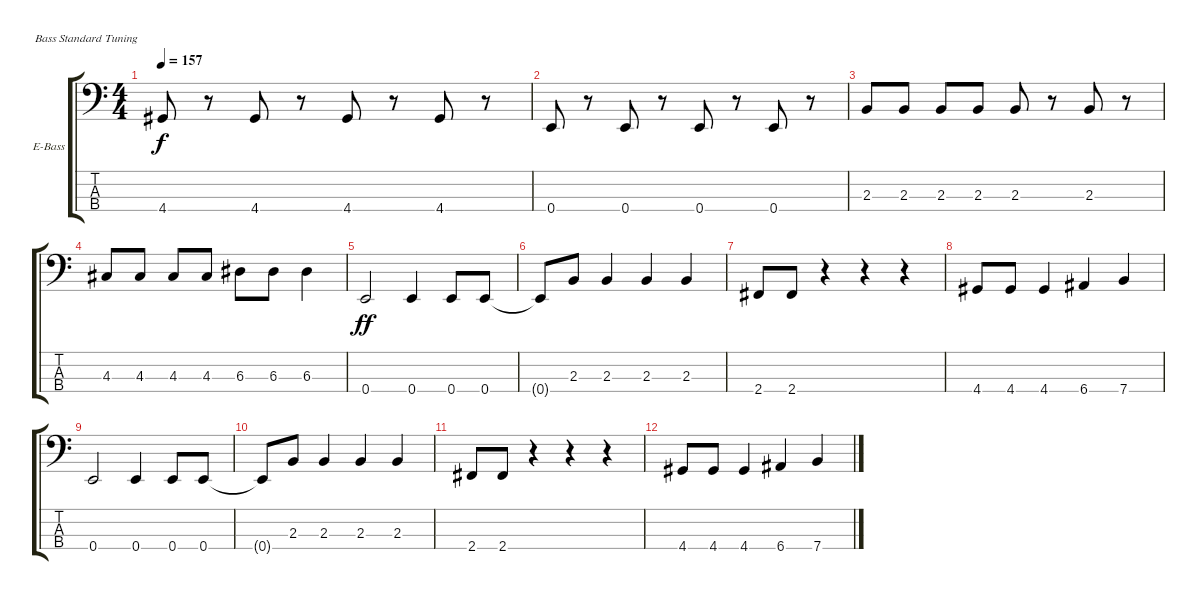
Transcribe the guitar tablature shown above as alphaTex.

\defaultSystemsLayout 4
\bracketExtendMode groupsimilarinstruments
\firstSystemTrackNameOrientation horizontal
\otherSystemsTrackNameOrientation horizontal
\track ("Electric Bass" "E-Bass") {instrument electricbassfinger}
\staff {score tabs}
\tuning (G2 D2 A1 E1)
\ts (4 4)
\tempo 157
\clef f4
\scale
0.333333
\ks c
4.4.8{dy f} r.8 4.4.8 r.8 4.4.8 r.8 4.4.8 r.8 |
\scale
0.333333 0.4.8 r.8 0.4.8 r.8 0.4.8 r.8 0.4.8 r.8 |
\scale
0.333333 2.3.8 2.3.8 2.3.8 2.3.8 2.3.8 r.8 2.3.8 r.8 |
\scale
0.333333 4.3.8 4.3.8 4.3.8 4.3.8 6.3.8 6.3.8 6.3.4 |
\scale
0.333333 0.4.2{dy ff} 0.4.4 0.4.8 0.4.8 |
\scale
0.333333 0.4{t}.8 2.3.8 2.3.4 2.3.4 2.3.4 |
\scale
0.333333 2.4.8 2.4.8 r.4 r.4 r.4 |
\scale
0.333333 4.4.8 4.4.8 4.4.4 6.4.4 7.4.4 |
\scale
0.333333 0.4.2 0.4.4 0.4.8 0.4.8 |
0.4{t}.8 2.3.8 2.3.4 2.3.4 2.3.4 |
2.4.8 2.4.8 r.4 r.4 r.4 |
4.4.8 4.4.8 4.4.4 6.4.4 7.4.4
